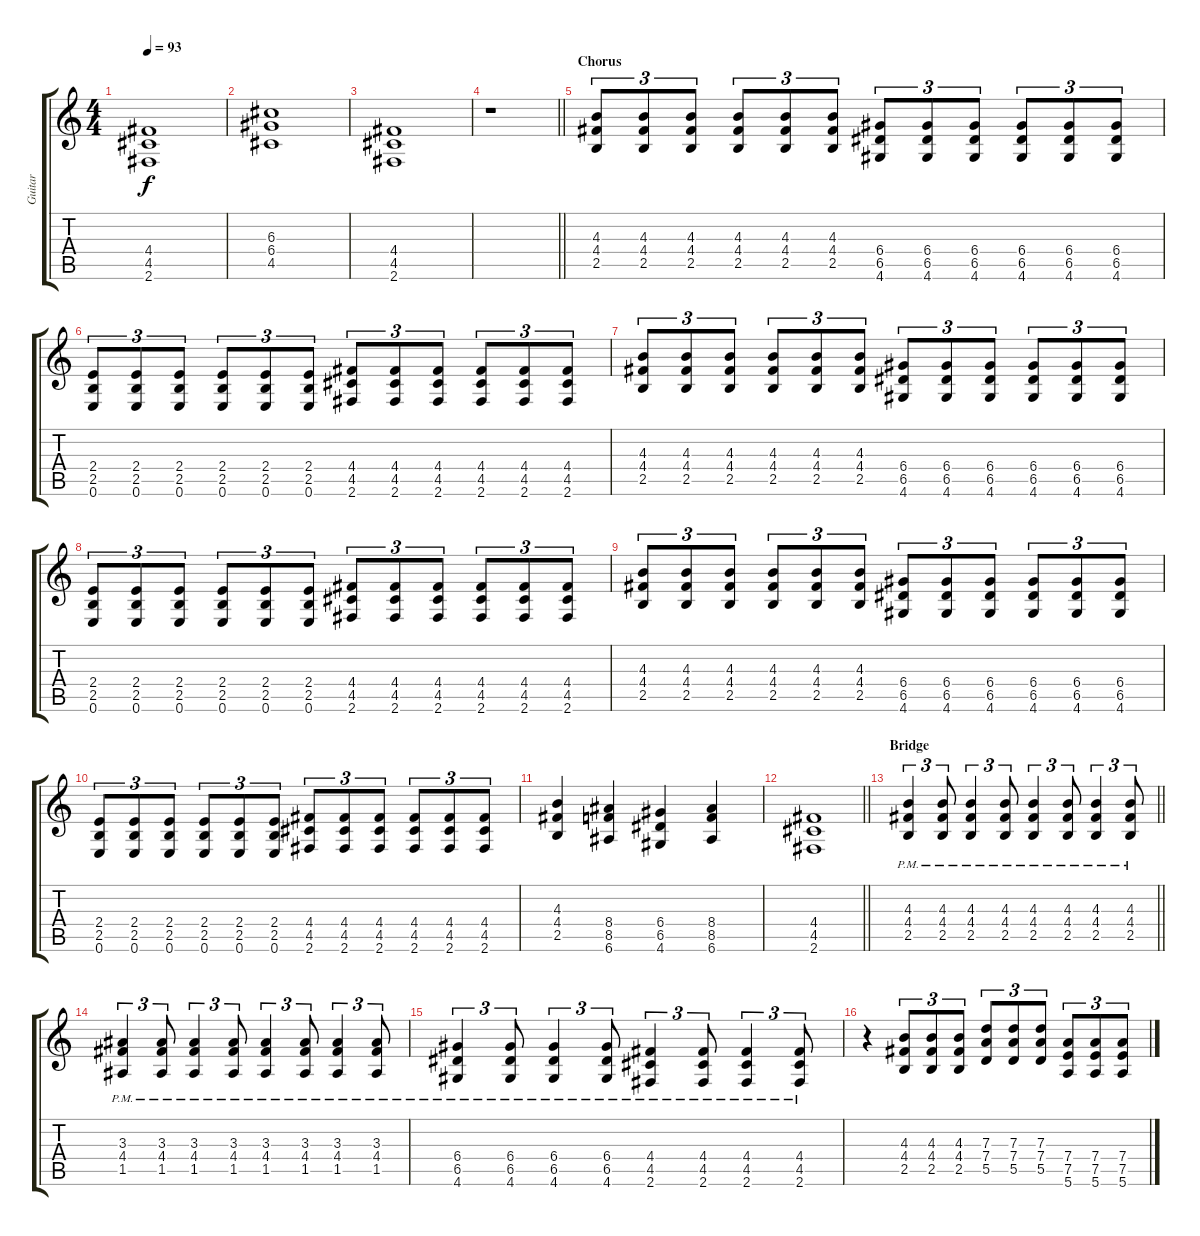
\track ("Guitar" "Guitar") {instrument overdrivenguitar}
\staff {score tabs}
\tuning (E4 B3 G3 D3 A2 E2) {hide}
\ts (4 4)
\tempo 93
\clef g2
\ks c
(4.4 4.5 2.6).1{dy f} |
(6.3 6.4 4.5).1 |
(4.4 4.5 2.6).1 |
\barLineRight lightlight
r.1 |
\section ("" "Chorus")
(4.3 4.4 2.5).8{tu (3 2)} (4.3 4.4 2.5).8{tu (3 2)} (4.3 4.4 2.5).8{tu (3 2)} (4.3 4.4 2.5).8{tu (3 2)} (4.3 4.4 2.5).8{tu (3 2)} (4.3 4.4 2.5).8{tu (3 2)} (6.4 6.5 4.6).8{tu (3 2)} (6.4 6.5 4.6).8{tu (3 2)} (6.4 6.5 4.6).8{tu (3 2)} (6.4 6.5 4.6).8{tu (3 2)} (6.4 6.5 4.6).8{tu (3 2)} (6.4 6.5 4.6).8{tu (3 2)} |
(2.4 2.5 0.6).8{tu (3 2)} (2.4 2.5 0.6).8{tu (3 2)} (2.4 2.5 0.6).8{tu (3 2)} (2.4 2.5 0.6).8{tu (3 2)} (2.4 2.5 0.6).8{tu (3 2)} (2.4 2.5 0.6).8{tu (3 2)} (4.4 4.5 2.6).8{tu (3 2)} (4.4 4.5 2.6).8{tu (3 2)} (4.4 4.5 2.6).8{tu (3 2)} (4.4 4.5 2.6).8{tu (3 2)} (4.4 4.5 2.6).8{tu (3 2)} (4.4 4.5 2.6).8{tu (3 2)} |
(4.3 4.4 2.5).8{tu (3 2)} (4.3 4.4 2.5).8{tu (3 2)} (4.3 4.4 2.5).8{tu (3 2)} (4.3 4.4 2.5).8{tu (3 2)} (4.3 4.4 2.5).8{tu (3 2)} (4.3 4.4 2.5).8{tu (3 2)} (6.4 6.5 4.6).8{tu (3 2)} (6.4 6.5 4.6).8{tu (3 2)} (6.4 6.5 4.6).8{tu (3 2)} (6.4 6.5 4.6).8{tu (3 2)} (6.4 6.5 4.6).8{tu (3 2)} (6.4 6.5 4.6).8{tu (3 2)} |
(2.4 2.5 0.6).8{tu (3 2)} (2.4 2.5 0.6).8{tu (3 2)} (2.4 2.5 0.6).8{tu (3 2)} (2.4 2.5 0.6).8{tu (3 2)} (2.4 2.5 0.6).8{tu (3 2)} (2.4 2.5 0.6).8{tu (3 2)} (4.4 4.5 2.6).8{tu (3 2)} (4.4 4.5 2.6).8{tu (3 2)} (4.4 4.5 2.6).8{tu (3 2)} (4.4 4.5 2.6).8{tu (3 2)} (4.4 4.5 2.6).8{tu (3 2)} (4.4 4.5 2.6).8{tu (3 2)} |
(4.3 4.4 2.5).8{tu (3 2)} (4.3 4.4 2.5).8{tu (3 2)} (4.3 4.4 2.5).8{tu (3 2)} (4.3 4.4 2.5).8{tu (3 2)} (4.3 4.4 2.5).8{tu (3 2)} (4.3 4.4 2.5).8{tu (3 2)} (6.4 6.5 4.6).8{tu (3 2)} (6.4 6.5 4.6).8{tu (3 2)} (6.4 6.5 4.6).8{tu (3 2)} (6.4 6.5 4.6).8{tu (3 2)} (6.4 6.5 4.6).8{tu (3 2)} (6.4 6.5 4.6).8{tu (3 2)} |
(2.4 2.5 0.6).8{tu (3 2)} (2.4 2.5 0.6).8{tu (3 2)} (2.4 2.5 0.6).8{tu (3 2)} (2.4 2.5 0.6).8{tu (3 2)} (2.4 2.5 0.6).8{tu (3 2)} (2.4 2.5 0.6).8{tu (3 2)} (4.4 4.5 2.6).8{tu (3 2)} (4.4 4.5 2.6).8{tu (3 2)} (4.4 4.5 2.6).8{tu (3 2)} (4.4 4.5 2.6).8{tu (3 2)} (4.4 4.5 2.6).8{tu (3 2)} (4.4 4.5 2.6).8{tu (3 2)} |
(4.3 4.4 2.5).4 (8.4 8.5 6.6).4 (6.4 6.5 4.6).4 (8.4 8.5 6.6).4 |
\barLineRight lightlight
(4.4 4.5 2.6).1 |
\section ("" "Bridge")
\barLineRight lightlight
(4.3{pm} 4.4{pm} 2.5{pm}).4{tu (3 2)} (4.3{pm} 4.4{pm} 2.5{pm}).8{tu (3 2)} (4.3{pm} 4.4{pm} 2.5{pm}).4{tu (3 2)} (4.3{pm} 4.4{pm} 2.5{pm}).8{tu (3 2)} (4.3{pm} 4.4{pm} 2.5{pm}).4{tu (3 2)} (4.3{pm} 4.4{pm} 2.5{pm}).8{tu (3 2)} (4.3{pm} 4.4{pm} 2.5{pm}).4{tu (3 2)} (4.3{pm} 4.4{pm} 2.5{pm}).8{tu (3 2)} |
(3.3{pm} 4.4{pm} 1.5{pm}).4{tu (3 2)} (3.3{pm} 4.4{pm} 1.5{pm}).8{tu (3 2)} (3.3{pm} 4.4{pm} 1.5{pm}).4{tu (3 2)} (3.3{pm} 4.4{pm} 1.5{pm}).8{tu (3 2)} (3.3{pm} 4.4{pm} 1.5{pm}).4{tu (3 2)} (3.3{pm} 4.4{pm} 1.5{pm}).8{tu (3 2)} (3.3{pm} 4.4{pm} 1.5{pm}).4{tu (3 2)} (3.3{pm} 4.4{pm} 1.5{pm}).8{tu (3 2)} |
(6.4{pm} 6.5{pm} 4.6{pm}).4{tu (3 2)} (6.4{pm} 6.5{pm} 4.6{pm}).8{tu (3 2)} (6.4{pm} 6.5{pm} 4.6{pm}).4{tu (3 2)} (6.4{pm} 6.5{pm} 4.6{pm}).8{tu (3 2)} (4.4{pm} 4.5{pm} 2.6{pm}).4{tu (3 2)} (4.4{pm} 4.5{pm} 2.6{pm}).8{tu (3 2)} (4.4{pm} 4.5{pm} 2.6{pm}).4{tu (3 2)} (4.4{pm} 4.5{pm} 2.6{pm}).8{tu (3 2)} |
r.4 (4.3 4.4 2.5).8{tu (3 2)} (4.3 4.4 2.5).8{tu (3 2)} (4.3 4.4 2.5).8{tu (3 2)} (7.3 7.4 5.5).8{tu (3 2)} (7.3 7.4 5.5).8{tu (3 2)} (7.3 7.4 5.5).8{tu (3 2)} (7.4 7.5 5.6).8{tu (3 2)} (7.4 7.5 5.6).8{tu (3 2)} (7.4 7.5 5.6).8{tu (3 2)}
